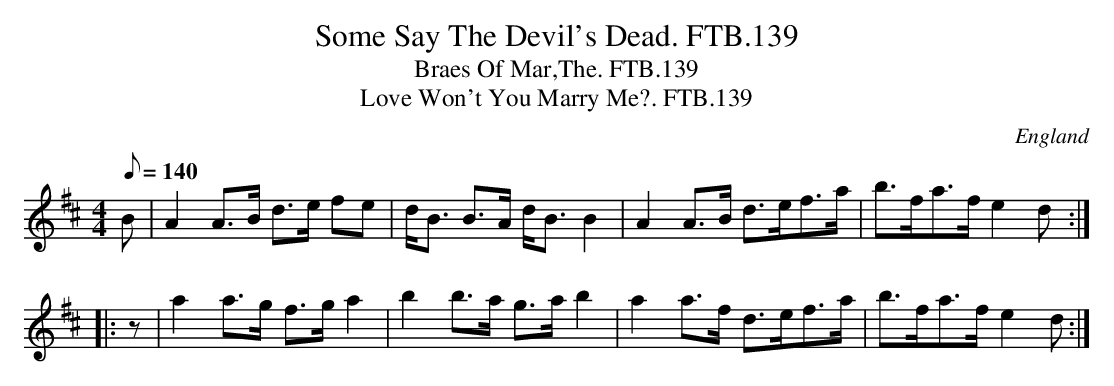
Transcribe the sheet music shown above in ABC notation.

X:1
T:Some Say The Devil's Dead. FTB.139
T:Braes Of Mar,The. FTB.139
T:Love Won't You Marry Me?. FTB.139
M:4/4
Q:140
O:England
K:D
B|A2A>B d>e fe|d<B B>A d<BB2|A2A>B d>ef>a|b>fa>fe2d:|
|:z|a2a>g f>ga2|b2b>a g>ab2|a2a>f d>ef>a|b>fa>fe2d:|
